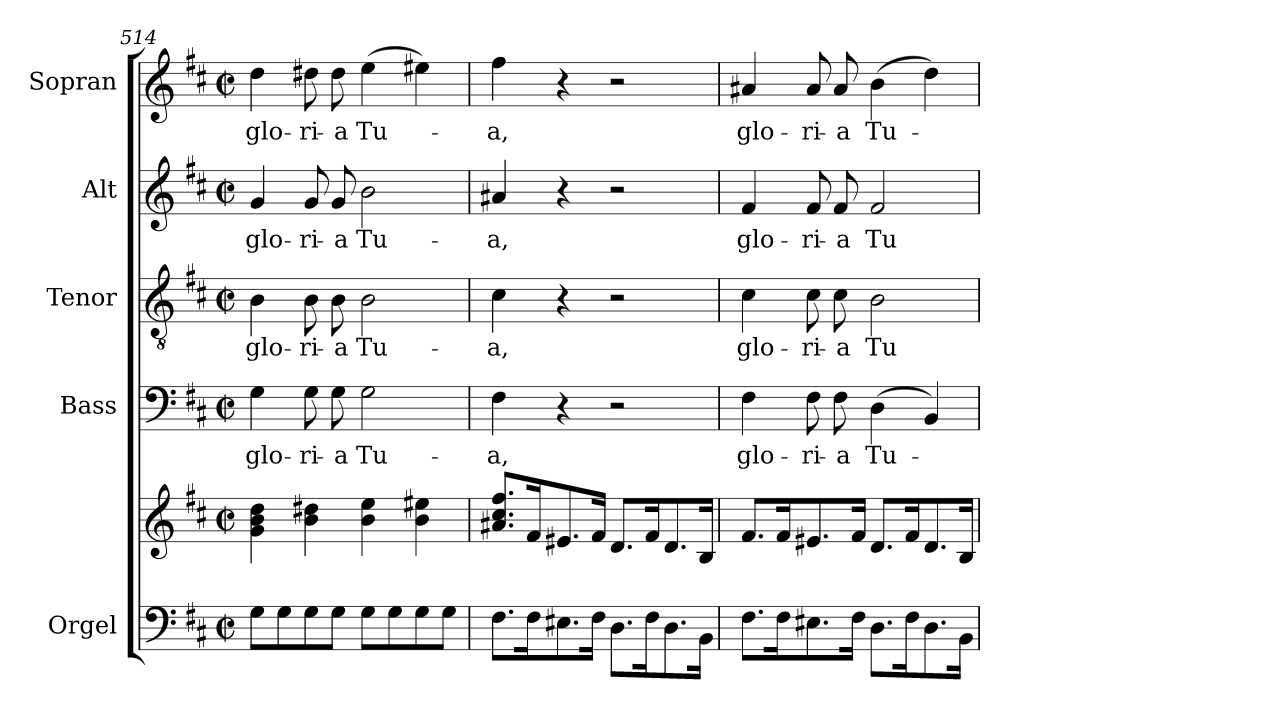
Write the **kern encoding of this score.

**kern	**kern	**kern	**text	**kern	**text	**kern	**text	**kern	**text
*part5	*part5	*part4	*part4	*part3	*part3	*part2	*part2	*part1	*part1
*staff6	*staff5	*staff4	*staff4	*staff3	*staff3	*staff2	*staff2	*staff1	*staff1
*I"Orgel	*	*I"Bass	*	*I"Tenor	*	*I"Alt	*	*I"Sopran	*
*I'Org.	*	*I'B.	*	*I'T.	*	*I'A.	*	*I'S.	*
!!LO:PB:g=z
*clefF4	*clefG2	*clefF4	*	*clefGv2	*	*clefG2	*	*clefG2	*
*k[f#c#]	*k[f#c#]	*k[f#c#]	*	*k[f#c#]	*	*k[f#c#]	*	*k[f#c#]	*
*D:	*D:	*D:	*	*D:	*	*D:	*	*D:	*
*M2/2	*M2/2	*M2/2	*	*M2/2	*	*M2/2	*	*M2/2	*
*met(c|)	*met(c|)	*met(c|)	*	*met(c|)	*	*met(c|)	*	*met(c|)	*
=514	=514	=514	=514	=514	=514	=514	=514	=514	=514
!	!	!	!LO:LY:b	!	!LO:LY:b	!	!LO:LY:b	!	!LO:LY:b
8G\L	4g\ 4b\ 4dd\	4G\	glo-	4B\	glo-	4g/	glo-	4dd\	glo-
8G\	.	.	.	.	.	.	.	.	.
!	!	!	!LO:LY:b	!	!LO:LY:b	!	!LO:LY:b	!	!LO:LY:b
8G\	4b\ 4dd#X\	8G\	-ri-	8B\	-ri-	8g/	-ri-	8dd#X\	-ri-
!	!	!	!LO:LY:b	!	!LO:LY:b	!	!LO:LY:b	!	!LO:LY:b
8G\J	.	8G\	-a	8B\	-a	8g/	-a	8dd#\	-a
!	!	!	!LO:LY:b	!	!LO:LY:b	!	!LO:LY:b	!	!LO:LY:b
8G\L	4b\ 4ee\	2G\	Tu-	2B\	Tu-	2b\	Tu-	(>4ee\	Tu-
8G\	.	.	.	.	.	.	.	.	.
8G\	4b\ 4ee#X\	.	.	.	.	.	.	4ee#X\)	.
8G\J	.	.	.	.	.	.	.	.	.
=515	=515	=515	=515	=515	=515	=515	=515	=515	=515
!	!	!	!LO:LY:b	!	!LO:LY:b	!	!LO:LY:b	!	!LO:LY:b
8.F#\L	8.a#X/ 8.cc#/ 8.ff#/L	4F#\	-a,	4c#\	-a,	4a#X/	-a,	4ff#\	-a,
16F#\k	16f#/k	.	.	.	.	.	.	.	.
8.E#X\	8.e#X/	4r	.	4r	.	4r	.	4r	.
16F#\Jk	16f#/Jk	.	.	.	.	.	.	.	.
8.D\L	8.d/L	2r	.	2r	.	2r	.	2r	.
16F#\k	16f#/k	.	.	.	.	.	.	.	.
8.D\	8.d/	.	.	.	.	.	.	.	.
16BB\Jk	16B/Jk	.	.	.	.	.	.	.	.
=516	=516	=516	=516	=516	=516	=516	=516	=516	=516
!	!	!	!LO:LY:b	!	!LO:LY:b	!	!LO:LY:b	!	!LO:LY:b
8.F#\L	8.f#/L	4F#\	glo-	4c#\	glo-	4f#/	glo-	4a#X/	glo-
16F#\k	16f#/k	.	.	.	.	.	.	.	.
!	!	!	!LO:LY:b	!	!LO:LY:b	!	!LO:LY:b	!	!LO:LY:b
8.E#X\	8.e#X/	8F#\	-ri-	8c#\	-ri-	8f#/	-ri-	8a#/	-ri-
!	!	!	!LO:LY:b	!	!LO:LY:b	!	!LO:LY:b	!	!LO:LY:b
.	.	8F#\	-a	8c#\	-a	8f#/	-a	8a#/	-a
16F#\Jk	16f#/Jk	.	.	.	.	.	.	.	.
!	!	!	!LO:LY:b	!	!LO:LY:b	!	!LO:LY:b	!	!LO:LY:b
8.D\L	8.d/L	(>4D\	Tu-	2B\	Tu-	2f#/	Tu-	(>4b\	Tu-
16F#\k	16f#/k	.	.	.	.	.	.	.	.
8.D\	8.d/	4BB/)	.	.	.	.	.	4dd\)	.
16BB\Jk	16B/Jk	.	.	.	.	.	.	.	.
=	=	=	=	=	=	=	=	=	=
*-	*-	*-	*-	*-	*-	*-	*-	*-	*-
